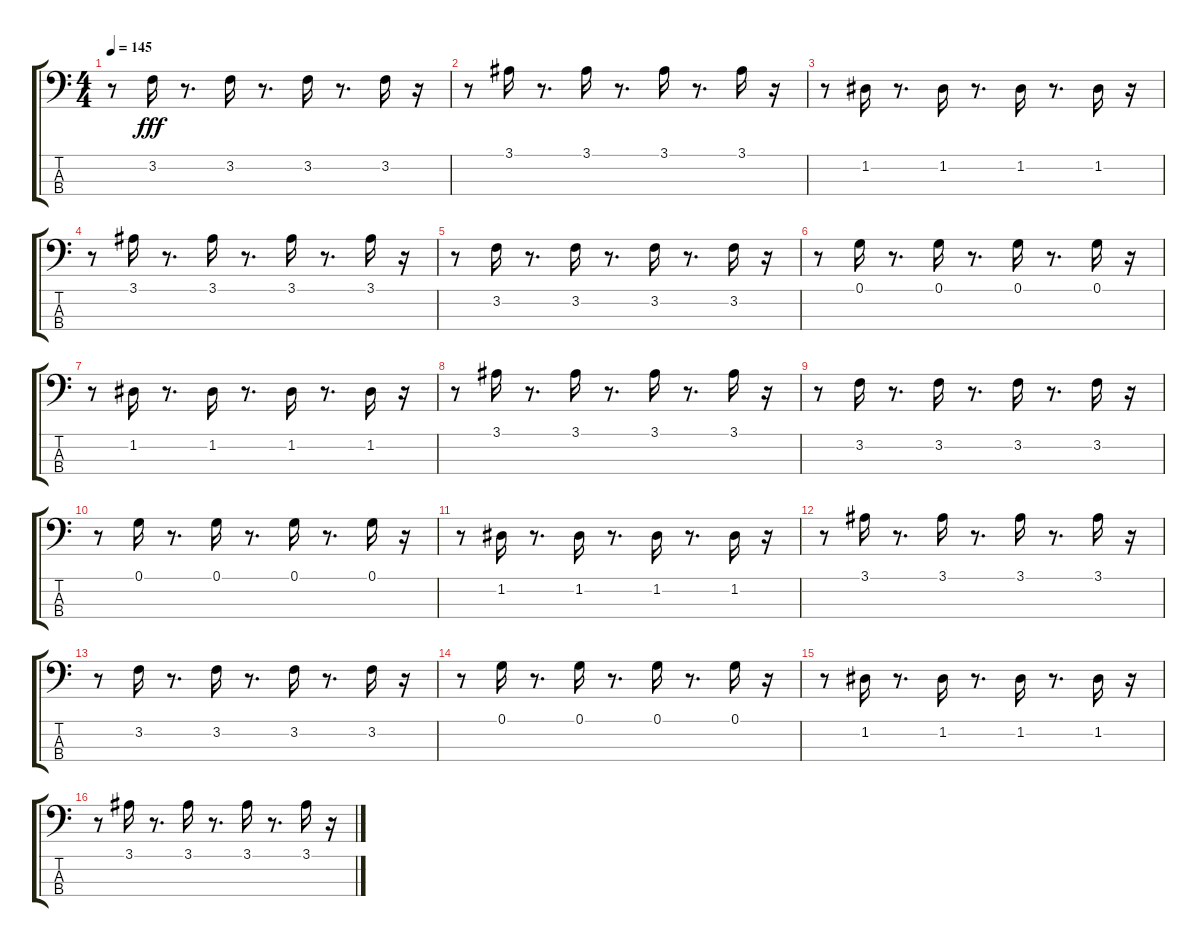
\track "" {instrument synthbass1}
\staff {score tabs}
\tuning (G2 D2 A1 E1) {hide}
\ts (4 4)
\tempo 145
\clef f4
\ks c
r.8{dy fff} 3.2.16 r.8{d} 3.2.16 r.8{d} 3.2.16 r.8{d} 3.2.16 r.16 |
r.8 3.1.16 r.8{d} 3.1.16 r.8{d} 3.1.16 r.8{d} 3.1.16 r.16 |
r.8 1.2.16 r.8{d} 1.2.16 r.8{d} 1.2.16 r.8{d} 1.2.16 r.16 |
r.8 3.1.16 r.8{d} 3.1.16 r.8{d} 3.1.16 r.8{d} 3.1.16 r.16 |
r.8 3.2.16 r.8{d} 3.2.16 r.8{d} 3.2.16 r.8{d} 3.2.16 r.16 |
r.8 0.1.16 r.8{d} 0.1.16 r.8{d} 0.1.16 r.8{d} 0.1.16 r.16 |
r.8 1.2.16 r.8{d} 1.2.16 r.8{d} 1.2.16 r.8{d} 1.2.16 r.16 |
r.8 3.1.16 r.8{d} 3.1.16 r.8{d} 3.1.16 r.8{d} 3.1.16 r.16 |
r.8 3.2.16 r.8{d} 3.2.16 r.8{d} 3.2.16 r.8{d} 3.2.16 r.16 |
r.8 0.1.16 r.8{d} 0.1.16 r.8{d} 0.1.16 r.8{d} 0.1.16 r.16 |
r.8 1.2.16 r.8{d} 1.2.16 r.8{d} 1.2.16 r.8{d} 1.2.16 r.16 |
r.8 3.1.16 r.8{d} 3.1.16 r.8{d} 3.1.16 r.8{d} 3.1.16 r.16 |
r.8 3.2.16 r.8{d} 3.2.16 r.8{d} 3.2.16 r.8{d} 3.2.16 r.16 |
r.8 0.1.16 r.8{d} 0.1.16 r.8{d} 0.1.16 r.8{d} 0.1.16 r.16 |
r.8 1.2.16 r.8{d} 1.2.16 r.8{d} 1.2.16 r.8{d} 1.2.16 r.16 |
r.8 3.1.16 r.8{d} 3.1.16 r.8{d} 3.1.16 r.8{d} 3.1.16 r.16
